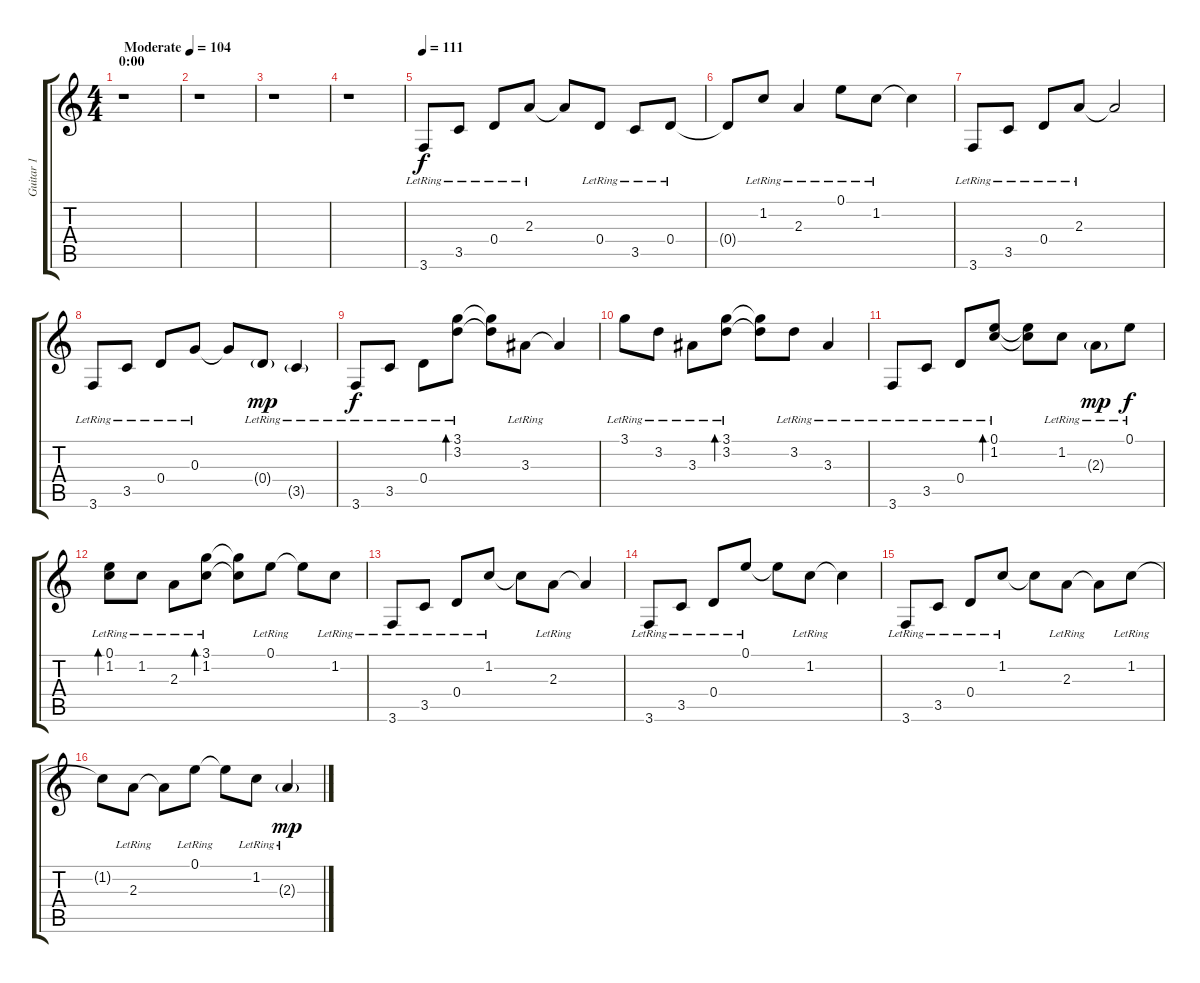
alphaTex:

\track ("Guitar 1" "Guitar 1") {instrument acousticguitarsteel}
\staff {score tabs}
\tuning (E4 B3 G3 D3 A2 D2) {hide}
\ts (4 4)
\section ("" "0:00")
\tempo (104 "Moderate")
\clef g2
\ks c
r.1{dy f instrument acousticguitarsteel} |
r.1 |
r.1 |
r.1 |
\tempo 111
3.6{lr}.8 3.5{lr}.8 0.4{lr}.8 2.3{lr}.8 2.3{t}.8 0.4{lr}.8 3.5{lr}.8 0.4{lr}.8 |
0.4{t}.8 1.2{lr}.8 2.3{lr}.4 0.1{lr}.8 1.2{lr}.8 1.2{t}.4 |
3.6{lr}.8 3.5{lr}.8 0.4{lr}.8 2.3{lr}.8 2.3{t}.2 |
3.6{lr}.8 3.5{lr}.8 0.4{lr}.8 0.3{lr}.8 0.3{t}.8 0.4{g lr}.8{dy mp} 3.5{g lr}.4 |
3.6{lr}.8{dy f} 3.5{lr}.8 0.4{lr}.8 (3.1{lr} 3.2{lr}).8{bd 120} (3.1{t} 3.2{t}).8 3.3{lr}.8 3.3{t}.4 |
3.1{lr}.8 3.2{lr}.8 3.3{lr}.8 (3.1{lr} 3.2{lr}).8{bd 120} (3.1{t} 3.2{t}).8 3.2{lr}.8 3.3{lr}.4 |
3.6{lr}.8 3.5{lr}.8 0.4{lr}.8 (0.1{lr} 1.2{lr}).8{bd 60} (0.1{t} 1.2{t}).8 1.2{lr}.8 2.3{g lr}.8{dy mp} 0.1{lr}.8{dy f} |
(0.1{lr} 1.2{lr}).8{bd 60} 1.2{lr}.8 2.3{lr}.8 (3.1{lr} 1.2{lr}).8{bd 60} (3.1{t} 1.2{t}).8 0.1{lr}.8 0.1{t}.8 1.2{lr}.8 |
3.6{lr}.8 3.5{lr}.8 0.4{lr}.8 1.2{lr}.8 1.2{t}.8 2.3{lr}.8 2.3{t}.4 |
3.6{lr}.8 3.5{lr}.8 0.4{lr}.8 0.1{lr}.8 0.1{t}.8 1.2{lr}.8 1.2{t}.4 |
3.6{lr}.8 3.5{lr}.8 0.4{lr}.8 1.2{lr}.8 1.2{t}.8 2.3{lr}.8 2.3{t}.8 1.2{lr}.8 |
1.2{t}.8 2.3{lr}.8 2.3{t}.8 0.1{lr}.8 0.1{t}.8 1.2{lr}.8 2.3{g lr}.4{dy mp}
